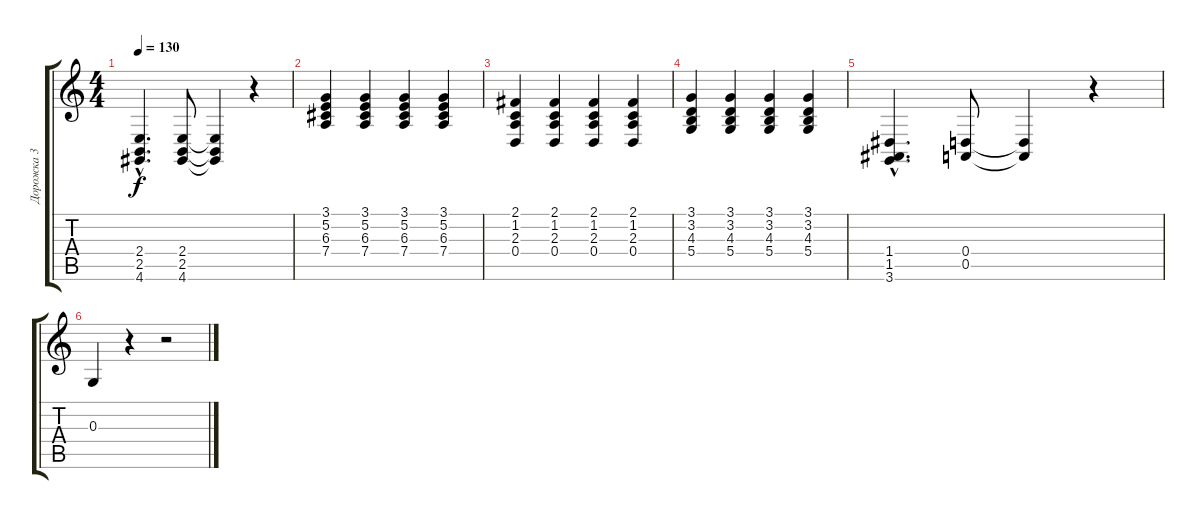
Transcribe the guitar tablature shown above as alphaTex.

\track ("Дорожка 3" "Дорожка 3") {instrument brightacousticpiano}
\staff {score tabs}
\tuning (E4 B3 G3 D3 A2 E2) {hide}
\ts (4 4)
\tempo 130
\clef g2
\ks c
(2.4{hac} 2.5{hac} 4.6{hac}).4{d dy f} (2.4 2.5 4.6).8 (2.4{t} 2.5{t} 4.6{t}).4 r.4 |
(3.1 5.2 6.3 7.4).4 (3.1 5.2 6.3 7.4).4 (3.1 5.2 6.3 7.4).4 (3.1 5.2 6.3 7.4).4 |
(2.1 1.2 2.3 0.4).4 (2.1 1.2 2.3 0.4).4 (2.1 1.2 2.3 0.4).4 (2.1 1.2 2.3 0.4).4 |
(3.1 3.2 4.3 5.4).4 (3.1 3.2 4.3 5.4).4 (3.1 3.2 4.3 5.4).4 (3.1 3.2 4.3 5.4).4 |
(1.4{hac} 1.5{hac} 3.6{hac}).4{d} (0.4 0.5).8 (0.4{t} 0.5{t}).4 r.4 |
0.3.4 r.4 r.2
